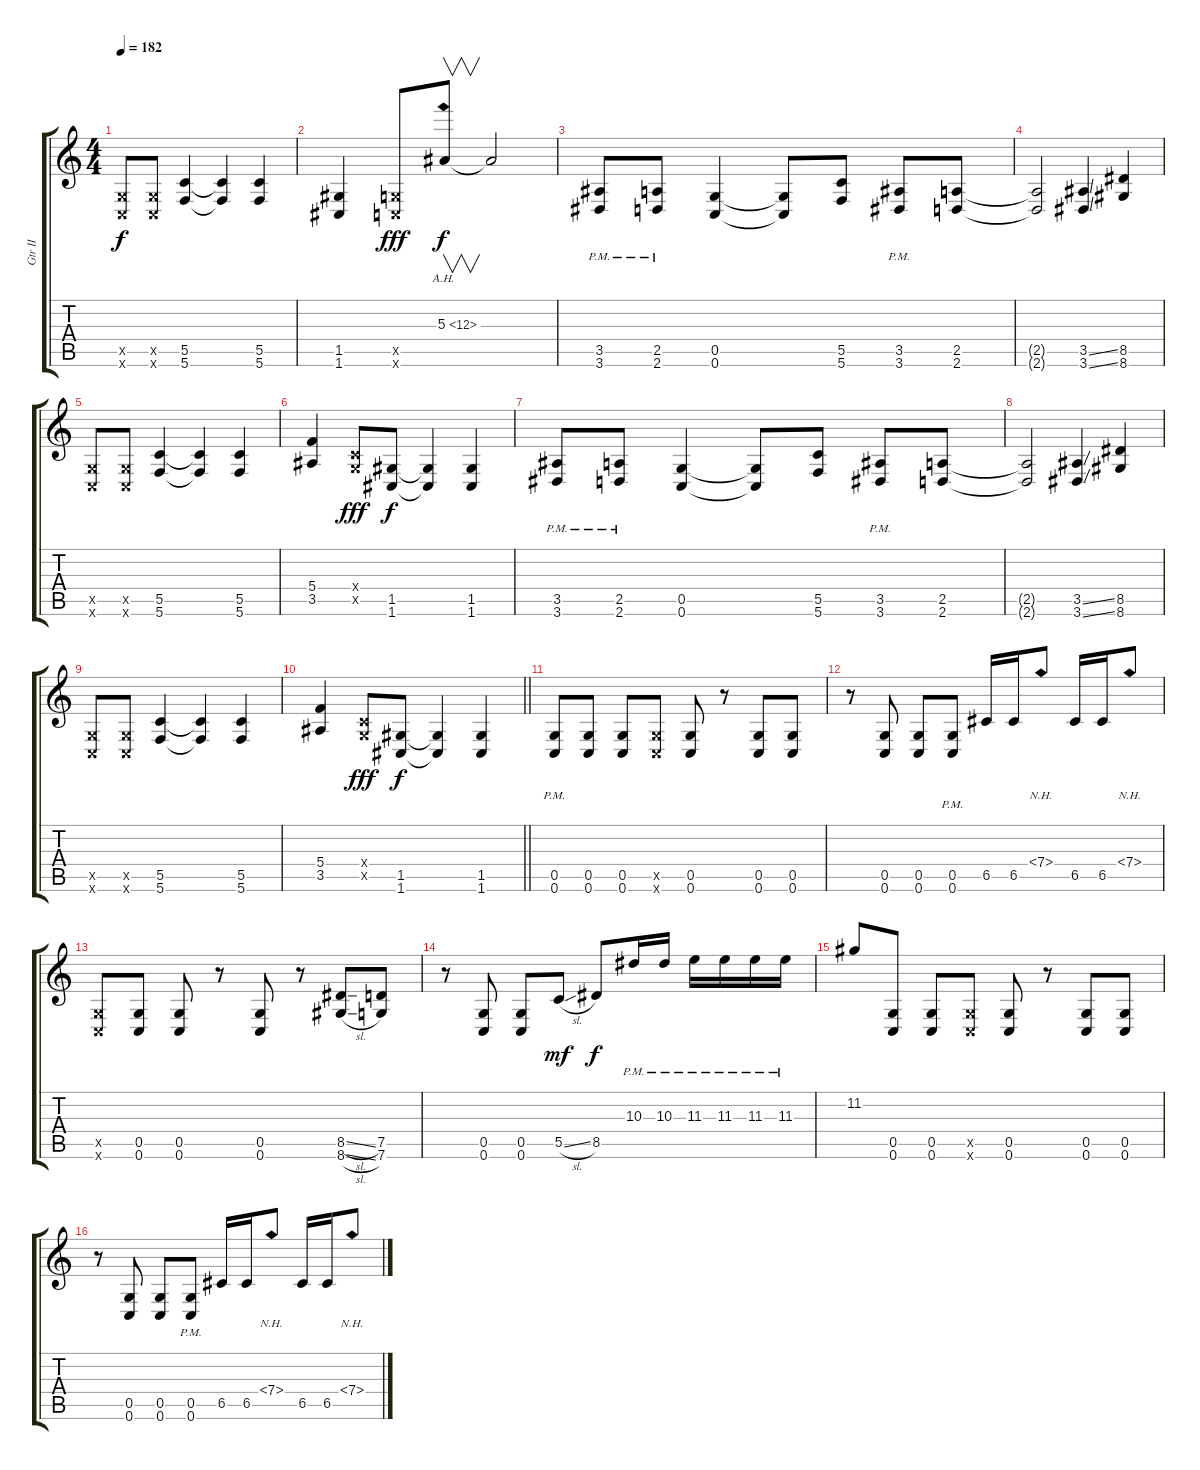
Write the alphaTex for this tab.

\track ("Gtr II" "Gtr II") {instrument overdrivenguitar}
\staff {score tabs}
\tuning (D4 A3 F3 C3 G2 C2) {hide}
\ts (4 4)
\tempo 182
\clef g2
\ks c
(0.5{x} 0.6{x}).8{dy f} (0.5{x} 0.6{x}).8 (5.5 5.6).4 (5.5{t} 5.6{t}).4 (5.5 5.6).4 |
(1.5 1.6).4 (0.5{x} 0.6{x}).8{dy fff} 5.3{ah 7}.8{v dy f} 5.3{t}.2 |
(3.5{pm} 3.6{pm}).8 (2.5{pm} 2.6{pm}).8 (0.5 0.6).4 (0.5{t} 0.6{t}).8 (5.5 5.6).8 (3.5{pm} 3.6{pm}).8 (2.5 2.6).8 |
(2.5{t} 2.6{t}).2 (3.5{ss} 3.6{ss}).4 (8.5 8.6).4 |
(0.5{x} 0.6{x}).8 (0.5{x} 0.6{x}).8 (5.5 5.6).4 (5.5{t} 5.6{t}).4 (5.5 5.6).4 |
(5.4 3.5).4 (0.4{x} 0.5{x}).8{dy fff} (1.5 1.6).8{dy f} (1.5{t} 1.6{t}).4 (1.5 1.6).4 |
(3.5{pm} 3.6{pm}).8 (2.5{pm} 2.6{pm}).8 (0.5 0.6).4 (0.5{t} 0.6{t}).8 (5.5 5.6).8 (3.5{pm} 3.6{pm}).8 (2.5 2.6).8 |
(2.5{t} 2.6{t}).2 (3.5{ss} 3.6{ss}).4 (8.5 8.6).4 |
(0.5{x} 0.6{x}).8 (0.5{x} 0.6{x}).8 (5.5 5.6).4 (5.5{t} 5.6{t}).4 (5.5 5.6).4 |
\barLineRight lightlight
(5.4 3.5).4 (0.4{x} 0.5{x}).8{dy fff} (1.5 1.6).8{dy f} (1.5{t} 1.6{t}).4 (1.5 1.6).4 |
(0.5{pm} 0.6{pm}).8 (0.5 0.6).8 (0.5 0.6).8 (0.5{x} 0.6{x}).8 (0.5 0.6).8 r.8 (0.5 0.6).8 (0.5 0.6).8 |
r.8 (0.5 0.6).8 (0.5 0.6).8 (0.5{pm} 0.6{pm}).8 6.5.16 6.5.16 7.4{nh}.8 6.5.16 6.5.16 7.4{nh}.8 |
(0.5{x} 0.6{x}).8 (0.5 0.6).8 (0.5 0.6).8 r.8 (0.5 0.6).8 r.8 (8.5{sl} 8.6{sl}).8 (7.5 7.6).8 |
r.8 (0.5 0.6).8 (0.5 0.6).8 5.5{sl}.8{dy mf} 8.5.8{dy f} 10.3{pm}.16 10.3{pm}.16 11.3{pm}.16 11.3{pm}.16 11.3{pm}.16 11.3{pm}.16 |
11.2.8 (0.5 0.6).8 (0.5 0.6).8 (0.5{x} 0.6{x}).8 (0.5 0.6).8 r.8 (0.5 0.6).8 (0.5 0.6).8 |
r.8 (0.5 0.6).8 (0.5 0.6).8 (0.5{pm} 0.6{pm}).8 6.5.16 6.5.16 7.4{nh}.8 6.5.16 6.5.16 7.4{nh}.8
